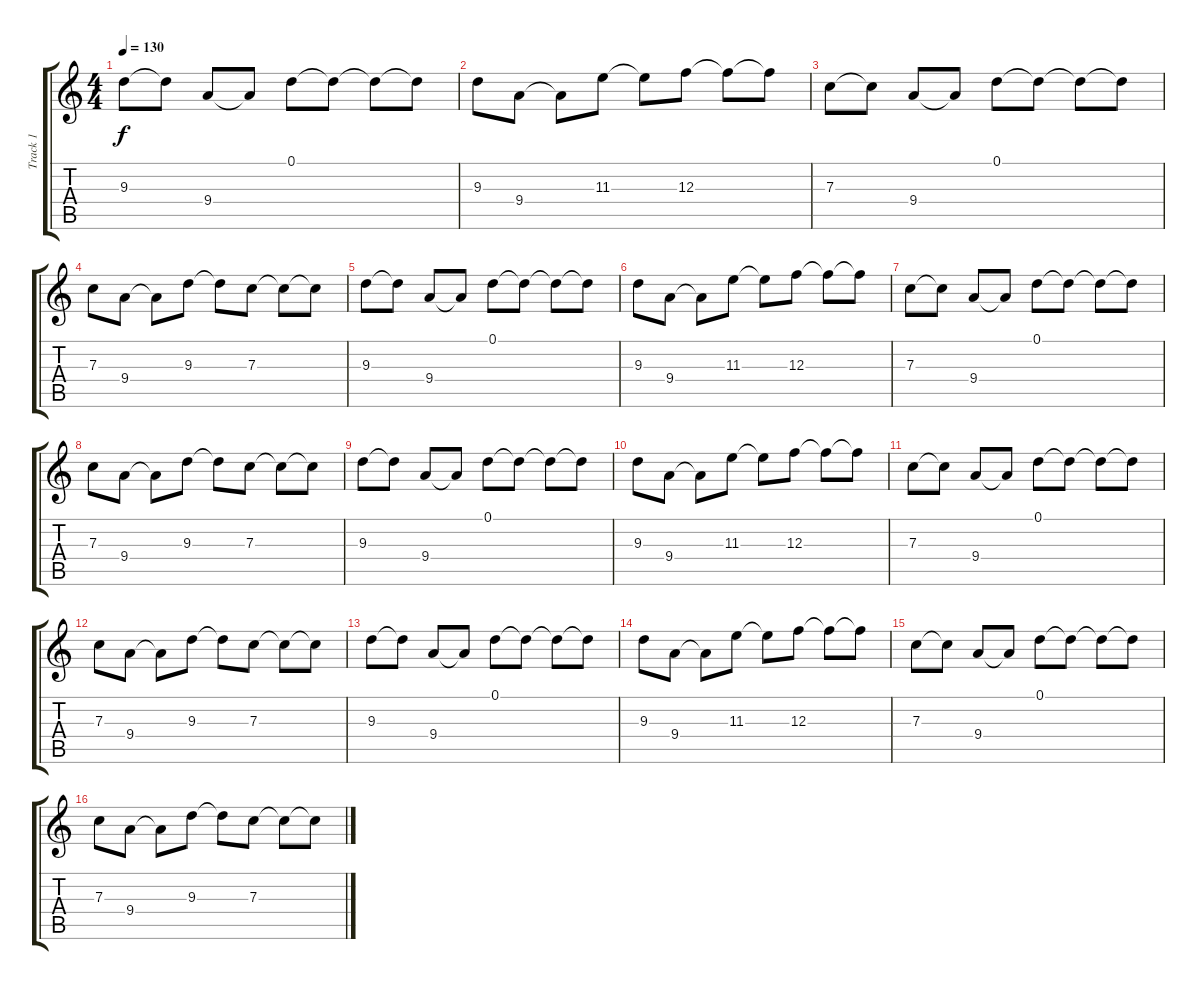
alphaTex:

\track ("Track 1" "Track 1") {instrument electricguitarclean}
\staff {score tabs}
\tuning (D4 A3 F3 C3 G2 C2) {hide}
\ts (4 4)
\tempo 130
\clef g2
\ks c
9.3.8{dy f} 9.3{t}.8 9.4.8 9.4{t}.8 0.1.8 0.1{t}.8 0.1{t}.8 0.1{t}.8 |
9.3.8 9.4.8 9.4{t}.8 11.3.8 11.3{t}.8 12.3.8 12.3{t}.8 12.3{t}.8 |
7.3.8 7.3{t}.8 9.4.8 9.4{t}.8 0.1.8 0.1{t}.8 0.1{t}.8 0.1{t}.8 |
7.3.8 9.4.8 9.4{t}.8 9.3.8 9.3{t}.8 7.3.8 7.3{t}.8 7.3{t}.8 |
9.3.8 9.3{t}.8 9.4.8 9.4{t}.8 0.1.8 0.1{t}.8 0.1{t}.8 0.1{t}.8 |
9.3.8 9.4.8 9.4{t}.8 11.3.8 11.3{t}.8 12.3.8 12.3{t}.8 12.3{t}.8 |
7.3.8 7.3{t}.8 9.4.8 9.4{t}.8 0.1.8 0.1{t}.8 0.1{t}.8 0.1{t}.8 |
7.3.8 9.4.8 9.4{t}.8 9.3.8 9.3{t}.8 7.3.8 7.3{t}.8 7.3{t}.8 |
9.3.8 9.3{t}.8 9.4.8 9.4{t}.8 0.1.8 0.1{t}.8 0.1{t}.8 0.1{t}.8 |
9.3.8 9.4.8 9.4{t}.8 11.3.8 11.3{t}.8 12.3.8 12.3{t}.8 12.3{t}.8 |
7.3.8 7.3{t}.8 9.4.8 9.4{t}.8 0.1.8 0.1{t}.8 0.1{t}.8 0.1{t}.8 |
7.3.8 9.4.8 9.4{t}.8 9.3.8 9.3{t}.8 7.3.8 7.3{t}.8 7.3{t}.8 |
9.3.8 9.3{t}.8 9.4.8 9.4{t}.8 0.1.8 0.1{t}.8 0.1{t}.8 0.1{t}.8 |
9.3.8 9.4.8 9.4{t}.8 11.3.8 11.3{t}.8 12.3.8 12.3{t}.8 12.3{t}.8 |
7.3.8 7.3{t}.8 9.4.8 9.4{t}.8 0.1.8 0.1{t}.8 0.1{t}.8 0.1{t}.8 |
7.3.8 9.4.8 9.4{t}.8 9.3.8 9.3{t}.8 7.3.8 7.3{t}.8 7.3{t}.8
